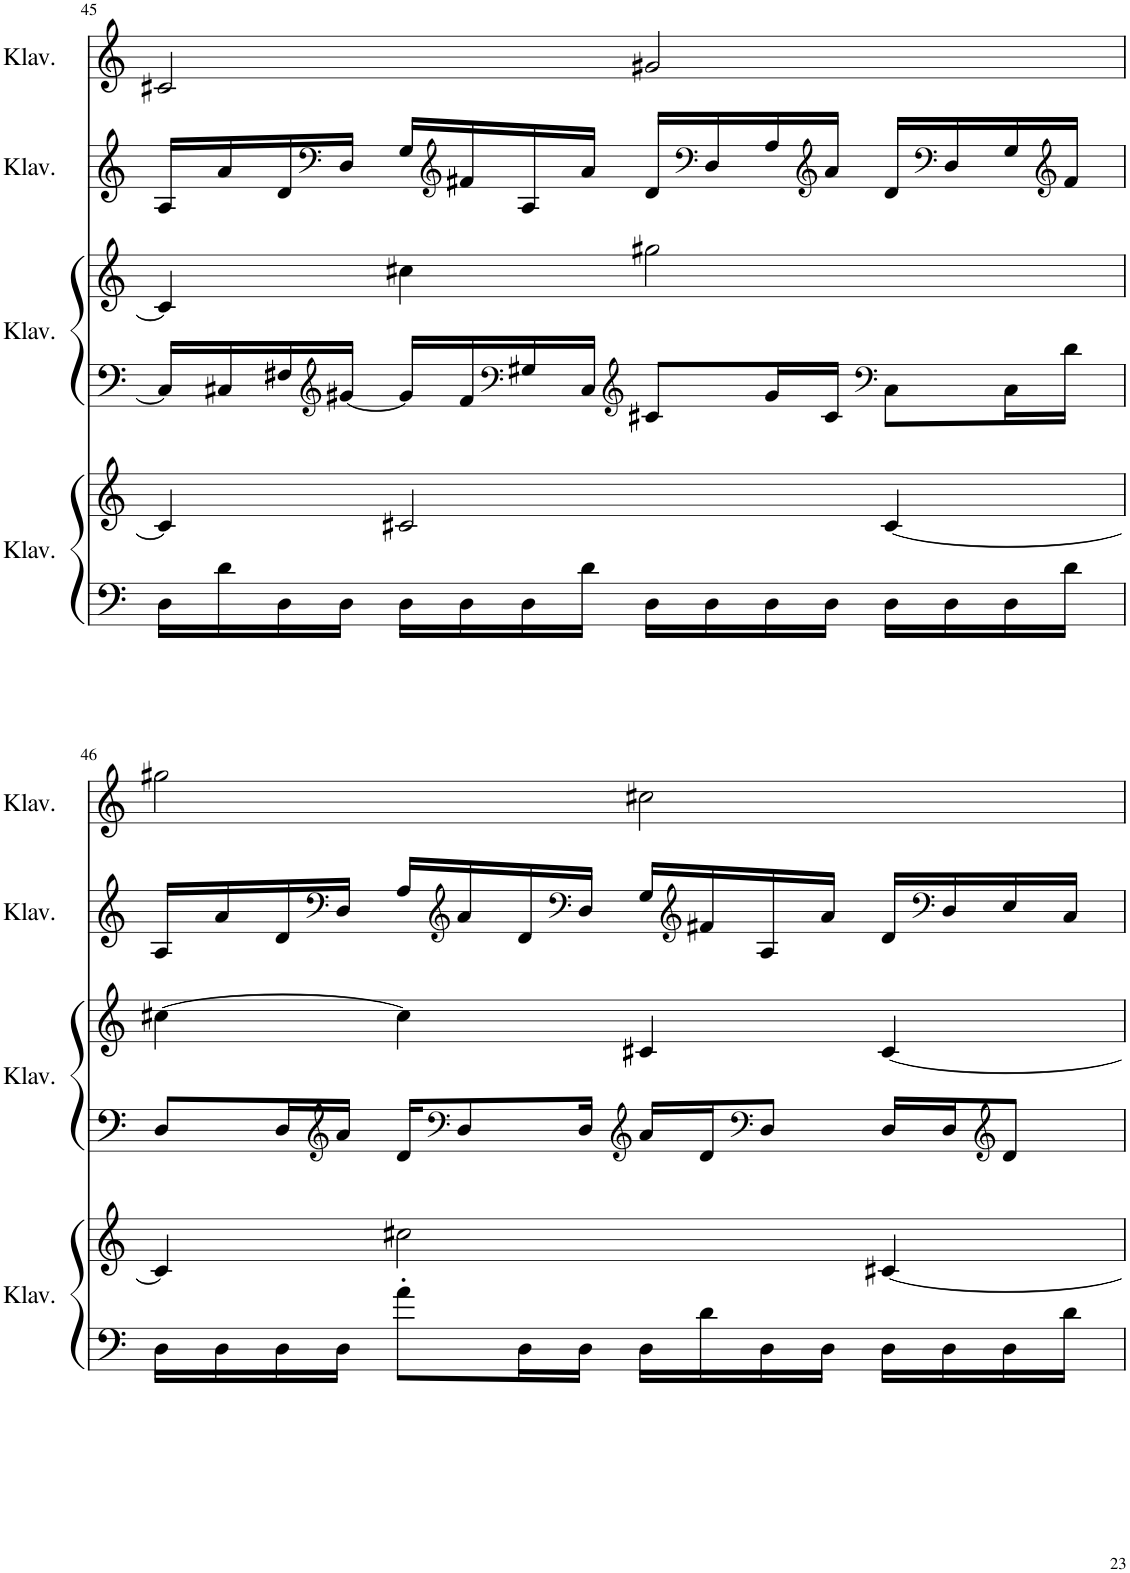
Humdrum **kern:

**kern	**kern	**kern	**kern	**kern	**kern
*part4	*part4	*part3	*part3	*part2	*part1
*staff6	*staff5	*staff4	*staff3	*staff2	*staff1
*I"Klavier	*	*I"Klavier	*	*I"Klavier	*I"Klavier
*I'Klav.	*	*I'Klav.	*	*I'Klav.	*I'Klav.
!!LO:PB:g=z
*clefF4	*clefG2	*clefF4	*clefG2	*clefG2	*clefG2
*k[]	*k[]	*k[]	*k[]	*k[]	*k[]
*M4/4	*M4/4	*M4/4	*M4/4	*M4/4	*M4/4
=45	=45	=45	=45	=45	=45
16D\LL	4c#/]	16C#/LL]	4c#/]	16A/LL	2c#X/
16d\	.	16C#X/	.	16a/	.
16D\	.	16F#X/	.	16d/	.
*	*	*clefG2	*	*clefF4	*
16D\JJ	.	[16g#X/JJ	.	16D/JJ	.
16D\LL	2c#X/	16g#/LL]	4cc#X\	16G/LL	.
*	*	*	*	*clefG2	*
16D\	.	16f/	.	16f#X/	.
*	*	*clefF4	*	*	*
16D\	.	16G#X/	.	16A/	.
16d\JJ	.	16C#/JJ	.	16a/JJ	.
*	*	*clefG2	*	*	*
16D\LL	.	8c#X/L	2gg#X\	16d/LL	2g#X/
*	*	*	*	*clefF4	*
16D\	.	.	.	16D/	.
16D\	.	16g#/L	.	16A/	.
*	*	*	*	*clefG2	*
16D\JJ	.	16c#/JJ	.	16a/JJ	.
*	*	*clefF4	*	*	*
16D\LL	[4c#/	8C#\L	.	16d/LL	.
*	*	*	*	*clefF4	*
16D\	.	.	.	16D/	.
16D\	.	16C#\L	.	16G/	.
*	*	*	*	*clefG2	*
16d\JJ	.	16d\JJ	.	16f#/JJ	.
!!LO:LB:g=z
=46	=46	=46	=46	=46	=46
16D\LL	4c#/]	8D/L	[4cc#X\	16A/LL	2gg#X\
16D\	.	.	.	16a/	.
16D\	.	16D/L	.	16d/	.
*	*	*clefG2	*	*clefF4	*
16D\JJ	.	16a/JJ	.	16D/JJ	.
8a'\L	2cc#X\	16d/KL	4cc#\]	16A/LL	.
*	*	*clefF4	*	*clefG2	*
.	.	8D/	.	16a/	.
16D\L	.	.	.	16d/	.
*	*	*	*	*clefF4	*
16D\JJ	.	16D/Jk	.	16D/JJ	.
*	*	*clefG2	*	*	*
16D\LL	.	16a/LL	4c#X/	16G/LL	2cc#X\
*	*	*	*	*clefG2	*
16d\	.	16d/J	.	16f#X/	.
*	*	*clefF4	*	*	*
16D\	.	8D/J	.	16A/	.
16D\JJ	.	.	.	16a/JJ	.
16D\LL	[4c#X/	16D/LL	[4c#/	16d/LL	.
*	*	*	*	*clefF4	*
16D\	.	16D/J	.	16D/	.
*	*	*clefG2	*	*	*
16D\	.	8d/J	.	16E/	.
16d\JJ	.	.	.	16C/JJ	.
=	=	=	=	=	=
*-	*-	*-	*-	*-	*-
